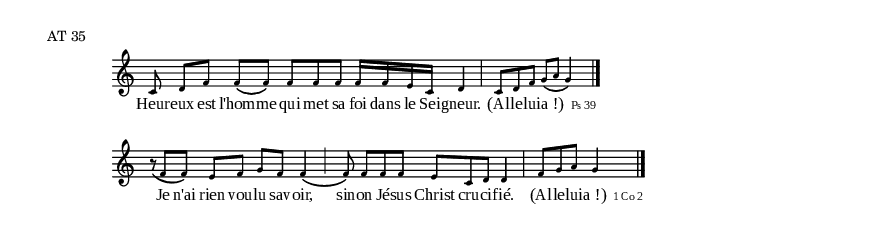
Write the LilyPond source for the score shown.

\version "2.10.0"
\include "definitions.ly"
\markup {AT 35  }
\relative d' { 
	\new Staff {
		\cadenzaOn
		\set Staff.instrumentName = \markup{ \center-align {  } }
		c8 
		d8[ f]
		f8[\( f\)]
		\times 2/3 { f8[ f f] }
		f16[ f e c] d4\pespace
		\barre\pespace 
		\times 2/3 {c8[ d f]} g[\( a] g4\) 
		\endBar
	}
	\addlyrics {
Heur -- eux est l'hom -- me qui met sa foi dans le Sei -- gneur. "(Al" -- le -- lui -- "a !)" _ _		
		\markup { \citation #"Ps 39" } 
	}
}
\relative d' { 
	\new Staff {
		\cadenzaOn
		\set Staff.instrumentName = \markup{ \center-align {  } }
		\times 2/3 { r8_\( f[ f]\) }
		e8[ f] g8[ f]
		\times 2/3 { f4\(\pespace \cesure\pespace  f8\) }
		\times 2/3 { f8[ f f] }
		\times 2/3 { e8[ c d] } d4\pespace
		\barre\pespace 
		\times 2/3 {f8[ g a]} g4
		\endBar
	}
	\addlyrics {
Je n'ai rien vou -- lu sav -- oir, sin -- on Jé -- sus Christ cru -- ci -- fié. "(Al" -- le -- lui -- "a !)"		
		\markup { \citation #"1 Co 2" } 
	}
}
